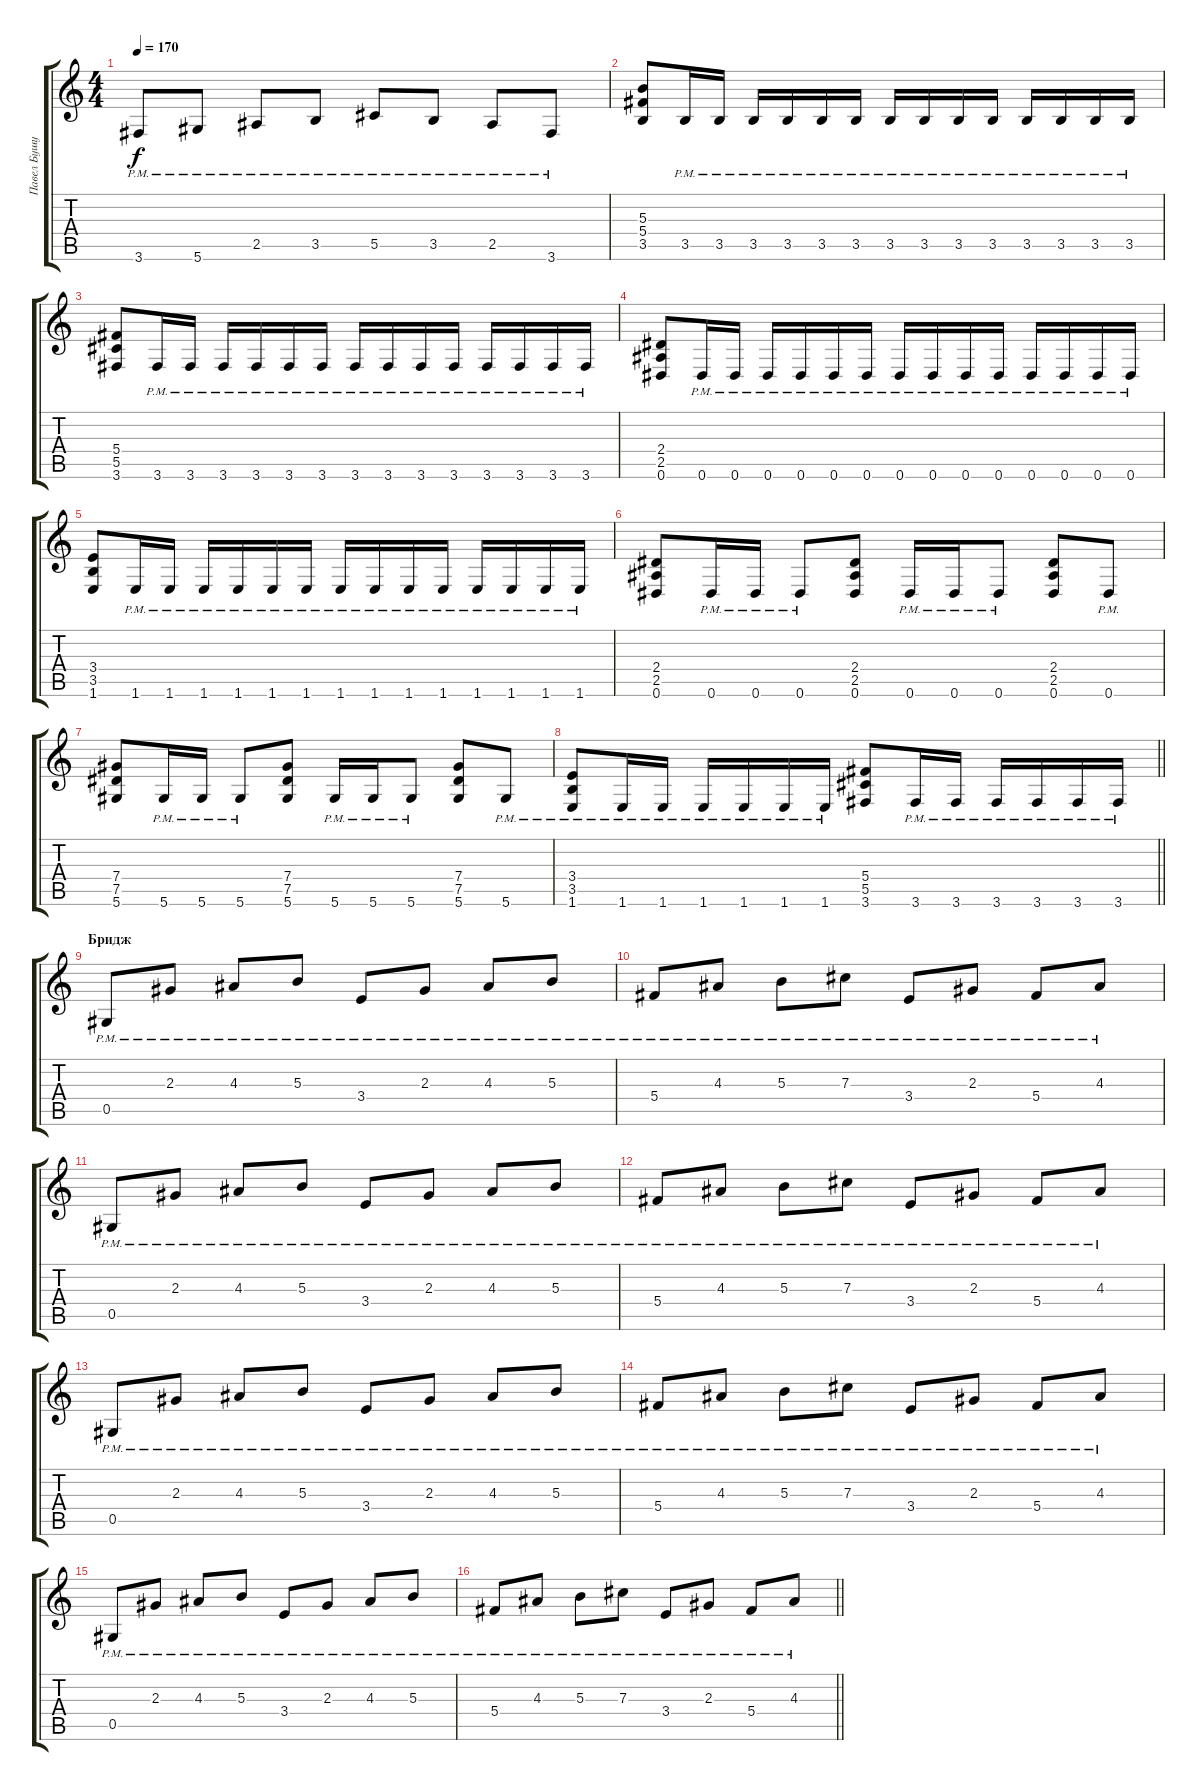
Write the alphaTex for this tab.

\track ("Павел Бушуев" "Павел Бушу") {instrument distortionguitar}
\staff {score tabs}
\tuning (Eb4 Bb3 Gb3 Db3 Ab2 Eb2) {hide}
\ts (4 4)
\tempo 170
\clef g2
\ks c
3.6{pm}.8{dy f} 5.6{pm}.8 2.5{pm}.8 3.5{pm}.8 5.5{pm}.8 3.5{pm}.8 2.5{pm}.8 3.6{pm}.8 |
(5.3 5.4 3.5).8 3.5{pm}.16 3.5{pm}.16 3.5{pm}.16 3.5{pm}.16 3.5{pm}.16 3.5{pm}.16 3.5{pm}.16 3.5{pm}.16 3.5{pm}.16 3.5{pm}.16 3.5{pm}.16 3.5{pm}.16 3.5{pm}.16 3.5{pm}.16 |
(5.4 5.5 3.6).8 3.6{pm}.16 3.6{pm}.16 3.6{pm}.16 3.6{pm}.16 3.6{pm}.16 3.6{pm}.16 3.6{pm}.16 3.6{pm}.16 3.6{pm}.16 3.6{pm}.16 3.6{pm}.16 3.6{pm}.16 3.6{pm}.16 3.6{pm}.16 |
(2.4 2.5 0.6).8 0.6{pm}.16 0.6{pm}.16 0.6{pm}.16 0.6{pm}.16 0.6{pm}.16 0.6{pm}.16 0.6{pm}.16 0.6{pm}.16 0.6{pm}.16 0.6{pm}.16 0.6{pm}.16 0.6{pm}.16 0.6{pm}.16 0.6{pm}.16 |
(3.4 3.5 1.6).8 1.6{pm}.16 1.6{pm}.16 1.6{pm}.16 1.6{pm}.16 1.6{pm}.16 1.6{pm}.16 1.6{pm}.16 1.6{pm}.16 1.6{pm}.16 1.6{pm}.16 1.6{pm}.16 1.6{pm}.16 1.6{pm}.16 1.6{pm}.16 |
(2.4 2.5 0.6).8 0.6{pm}.16 0.6{pm}.16 0.6{pm}.8 (2.4 2.5 0.6).8 0.6{pm}.16 0.6{pm}.16 0.6{pm}.8 (2.4 2.5 0.6).8 0.6{pm}.8 |
(7.4 7.5 5.6).8 5.6{pm}.16 5.6{pm}.16 5.6{pm}.8 (7.4 7.5 5.6).8 5.6{pm}.16 5.6{pm}.16 5.6{pm}.8 (7.4 7.5 5.6).8 5.6{pm}.8 |
\barLineRight lightlight
(3.4{pm} 3.5{pm} 1.6{pm}).8 1.6{pm}.16 1.6{pm}.16 1.6{pm}.16 1.6{pm}.16 1.6{pm}.16 1.6{pm}.16 (5.4 5.5 3.6).8 3.6{pm}.16 3.6{pm}.16 3.6{pm}.16 3.6{pm}.16 3.6{pm}.16 3.6{pm}.16 |
\section ("" "Бридж")
0.5{pm}.8 2.3{pm}.8 4.3{pm}.8 5.3{pm}.8 3.4{pm}.8 2.3{pm}.8 4.3{pm}.8 5.3{pm}.8 |
5.4{pm}.8 4.3{pm}.8 5.3{pm}.8 7.3{pm}.8 3.4{pm}.8 2.3{pm}.8 5.4{pm}.8 4.3{pm}.8 |
0.5{pm}.8 2.3{pm}.8 4.3{pm}.8 5.3{pm}.8 3.4{pm}.8 2.3{pm}.8 4.3{pm}.8 5.3{pm}.8 |
5.4{pm}.8 4.3{pm}.8 5.3{pm}.8 7.3{pm}.8 3.4{pm}.8 2.3{pm}.8 5.4{pm}.8 4.3{pm}.8 |
0.5{pm}.8 2.3{pm}.8 4.3{pm}.8 5.3{pm}.8 3.4{pm}.8 2.3{pm}.8 4.3{pm}.8 5.3{pm}.8 |
5.4{pm}.8 4.3{pm}.8 5.3{pm}.8 7.3{pm}.8 3.4{pm}.8 2.3{pm}.8 5.4{pm}.8 4.3{pm}.8 |
0.5{pm}.8 2.3{pm}.8 4.3{pm}.8 5.3{pm}.8 3.4{pm}.8 2.3{pm}.8 4.3{pm}.8 5.3{pm}.8 |
\barLineRight lightlight
5.4{pm}.8 4.3{pm}.8 5.3{pm}.8 7.3{pm}.8 3.4{pm}.8 2.3{pm}.8 5.4{pm}.8 4.3{pm}.8
